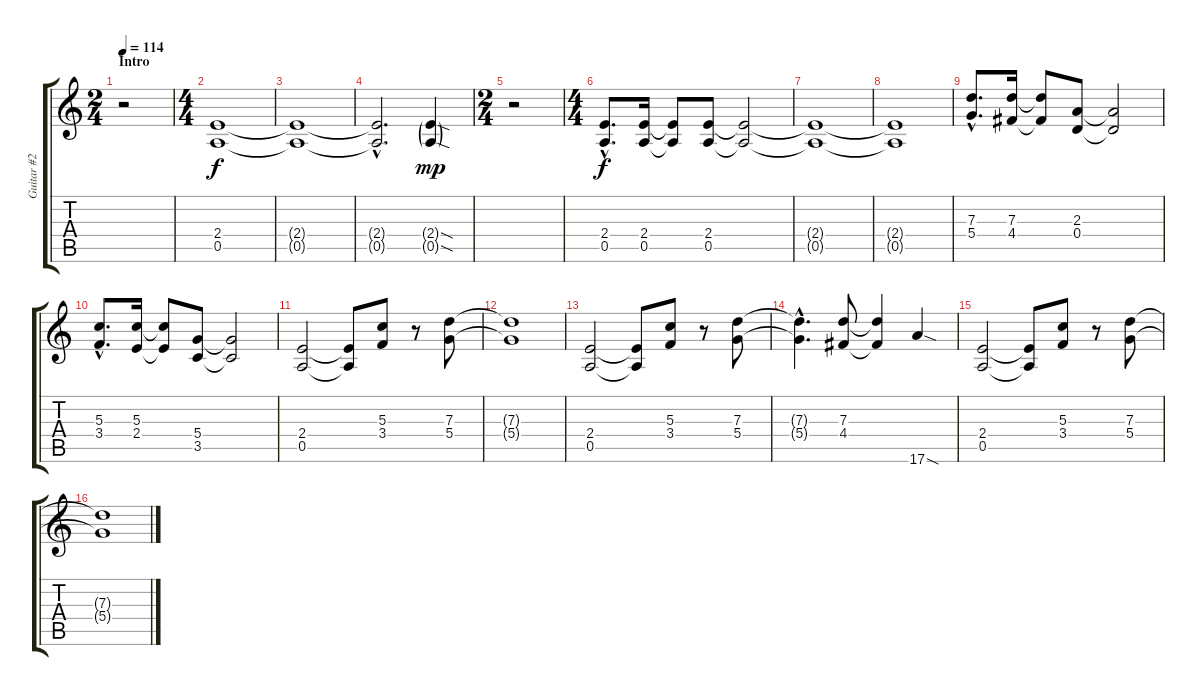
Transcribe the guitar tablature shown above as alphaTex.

\track ("Guitar #2 and #3" "Guitar #2 ") {instrument distortionguitar}
\staff {score tabs}
\tuning (E4 B3 G3 D3 A2 E2) {hide}
\ts (2 4)
\section ("" "Intro")
\tempo 114
\clef g2
\ks c
r.2{dy f instrument distortionguitar} |
\ts (4 4)
(2.4 0.5).1 |
(2.4{t} 0.5{t}).1 |
(2.4{hac t} 0.5{hac t}).2{d} (2.4{sod g} 0.5{sod g}).4{dy mp} |
\ts (2 4)
r.2 |
\ts (4 4)
(2.4{hac} 0.5{hac}).8{d dy f} (2.4 0.5).16 (2.4{t} 0.5{t}).8 (2.4 0.5).8 (2.4{t} 0.5{t}).2 |
(2.4{t} 0.5{t}).1 |
(2.4{t} 0.5{t}).1 |
(7.3{hac} 5.4{hac}).8{d} (7.3 4.4).16 (7.3{t} 4.4{t}).8 (2.3 0.4).8 (2.3{t} 0.4{t}).2 |
(5.3{hac} 3.4{hac}).8{d} (5.3 2.4).16 (5.3{t} 2.4{t}).8 (5.4 3.5).8 (5.4{t} 3.5{t}).2 |
(2.4 0.5).2 (2.4{t} 0.5{t}).8 (5.3 3.4).8 r.8 (7.3 5.4).8 |
(7.3{t} 5.4{t}).1 |
(2.4 0.5).2 (2.4{t} 0.5{t}).8 (5.3 3.4).8 r.8 (7.3 5.4).8 |
(7.3{hac t} 5.4{hac t}).4{d} (7.3 4.4).8 (7.3{t} 4.4{t}).4 17.6{sod}.4 |
(2.4 0.5).2 (2.4{t} 0.5{t}).8 (5.3 3.4).8 r.8 (7.3 5.4).8 |
(7.3{t} 5.4{t}).1
